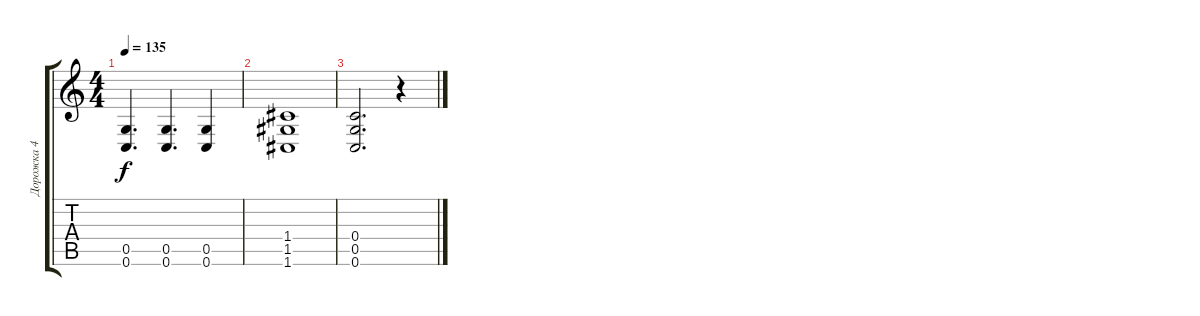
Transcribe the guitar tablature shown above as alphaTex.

\track ("Дорожка 4" "Дорожка 4") {instrument overdrivenguitar}
\staff {score tabs}
\tuning (D4 A3 F3 C3 G2 C2) {hide}
\ts (4 4)
\tempo 135
\clef g2
\ks c
(0.5 0.6).4{d dy f} (0.5 0.6).4{d} (0.5 0.6).4 |
(1.4 1.5 1.6).1 |
(0.4 0.5 0.6).2{d} r.4
